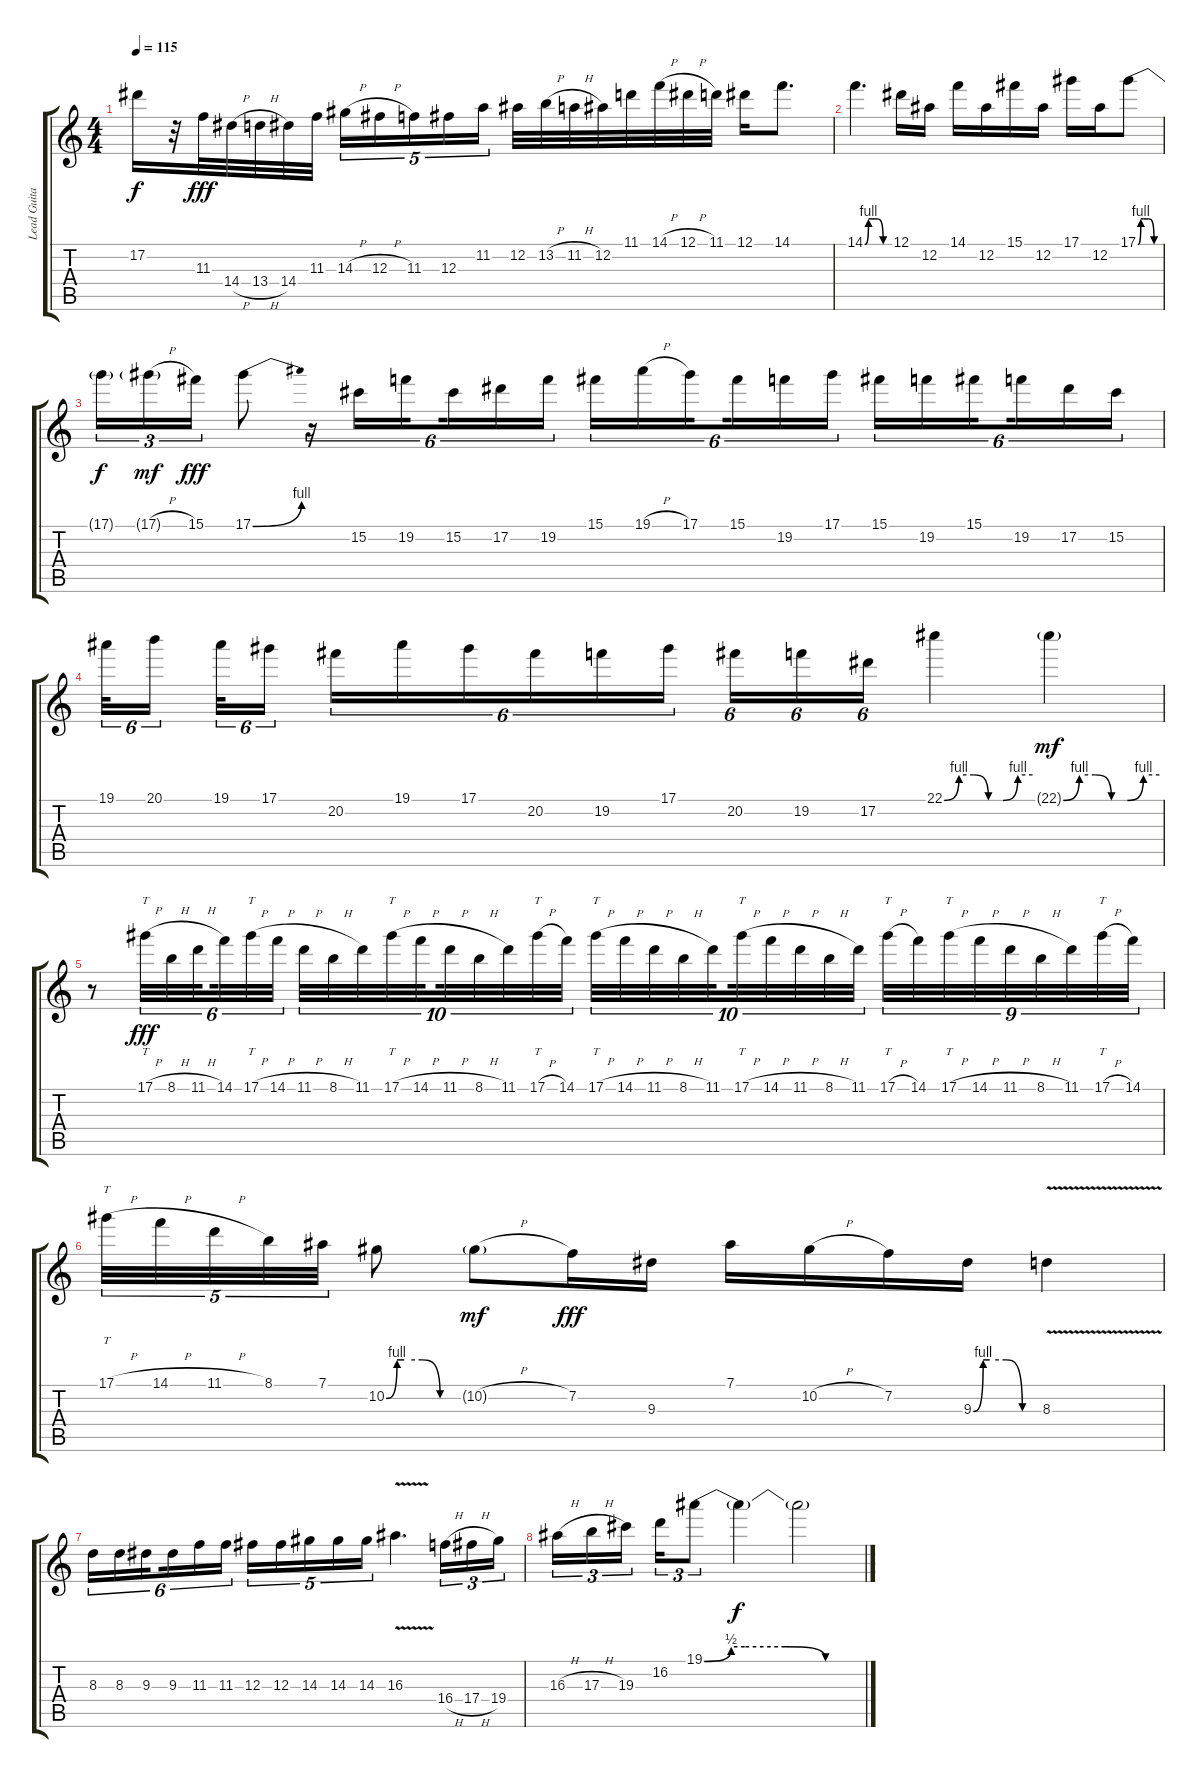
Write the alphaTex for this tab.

\track ("Lead Guitar" "Lead Guita") {instrument overdrivenguitar}
\staff {score tabs}
\tuning (Eb4 Bb3 Gb3 Db3 Ab2 Eb2) {hide}
\ts (4 4)
\tempo 115
\clef g2
\ks c
17.2{t}.16{dy f} r.32 11.3.32{dy fff} 14.4{h}.32 13.4{h}.32 14.4.32 11.3.32 14.3{h}.16{tu (5 4)} 12.3{h}.16{tu (5 4)} 11.3.16{tu (5 4)} 12.3.16{tu (5 4)} 11.2.16{tu (5 4)} 12.2.32 13.2{h}.32 11.2{h}.32 12.2.32 11.1.32 14.1{h}.32 12.1{h}.32 11.1.32 12.1.16 14.1.8{d} |
14.1{be (custom 0 0 9 4 15 4 30 4 45 0 60 0)}.4{d} 12.1.16 12.2.16 14.1.16 12.2.16 15.1.16 12.2.16 17.1.16 12.2.16 17.1{be (custom 0 0 8 4 15 4 30 4 45 0 60 0)}.8 |
17.1{t}.16{tu (3 2) dy f} 17.1{h g}.16{tu (3 2) dy mf} 15.1.16{tu (3 2) dy fff} 17.1{be (bend 0 0 60 4)}.8 r.16{tu (6 4)} 15.2.16{tu (6 4)} 19.2.16{tu (6 4) beam splitsecondary} 15.2.16{tu (6 4)} 17.2.16{tu (6 4)} 19.2.16{tu (6 4)} 15.1.16{tu (6 4)} 19.1{h}.16{tu (6 4)} 17.1.16{tu (6 4) beam splitsecondary} 15.1.16{tu (6 4)} 19.2.16{tu (6 4)} 17.1.16{tu (6 4)} 15.1.16{tu (6 4)} 19.2.16{tu (6 4)} 15.1.16{tu (6 4) beam splitsecondary} 19.2.16{tu (6 4)} 17.2.16{tu (6 4)} 15.2.16{tu (6 4)} |
19.1.32{tu (6 4)} 20.1.16{tu (6 4) beam splitsecondary} 19.1.32{tu (6 4)} 17.1.16{tu (6 4) beam splitsecondary} 20.2.16{tu (6 4)} 19.1.16{tu (6 4)} 17.1.16{tu (6 4)} 20.2.16{tu (6 4)} 19.2.16{tu (6 4)} 17.1.16{tu (6 4) beam splitsecondary} 20.2.16{tu (6 4)} 19.2.16{tu (6 4)} 17.2.16{tu (6 4)} 22.1{be (custom 0 0 10 4 20 4 30 0 40 0 50 4 60 4)}.4 22.1{be (custom 0 0 10 4 20 4 30 0 40 0 50 4 60 4) g}.4{dy mf} |
r.8 17.1{h}.32{tt tu (6 4) dy fff} 8.1{h}.32{tu (6 4)} 11.1{h}.32{tu (6 4) beam splitsecondary} 14.1.32{tu (6 4)} 17.1{h}.32{tt tu (6 4)} 14.1{h}.32{tu (6 4)} 11.1{h}.32{tu (10 8)} 8.1{h}.32{tu (10 8)} 11.1.32{tu (10 8)} 17.1{h}.32{tt tu (10 8)} 14.1{h}.32{tu (10 8) beam splitsecondary} 11.1{h}.32{tu (10 8)} 8.1{h}.32{tu (10 8)} 11.1.32{tu (10 8)} 17.1{h}.32{tt tu (10 8)} 14.1.32{tu (10 8)} 17.1{h}.32{tt tu (10 8)} 14.1{h}.32{tu (10 8)} 11.1{h}.32{tu (10 8)} 8.1{h}.32{tu (10 8)} 11.1.32{tu (10 8) beam splitsecondary} 17.1{h}.32{tt tu (10 8)} 14.1{h}.32{tu (10 8)} 11.1{h}.32{tu (10 8)} 8.1{h}.32{tu (10 8)} 11.1.32{tu (10 8)} 17.1{h}.32{tt tu (9 8)} 14.1.32{tu (9 8)} 17.1{h}.32{tt tu (9 8)} 14.1{h}.32{tu (9 8)} 11.1{h}.32{tu (9 8)} 8.1{h}.32{tu (9 8)} 11.1.32{tu (9 8)} 17.1{h}.32{tt tu (9 8)} 14.1.32{tu (9 8)} |
17.1{h}.32{tt tu (5 4)} 14.1{h}.32{tu (5 4)} 11.1{h}.32{tu (5 4)} 8.1.32{tu (5 4)} 7.1.32{tu (5 4)} 10.2{be (custom 0 0 9 4 15 4 30 4 45 0 60 0)}.8 10.2{h g}.8{dy mf} 7.2.16{dy fff} 9.3.16 7.1.16 10.2{h}.16 7.2.16 9.3{be (custom 0 0 9 4 15 4 30 4 45 0 60 0)}.16 8.3{v}.4 |
8.3.16{tu (6 4)} 8.3.16{tu (6 4)} 9.3.16{tu (6 4) beam splitsecondary} 9.3.16{tu (6 4)} 11.3.16{tu (6 4)} 11.3.16{tu (6 4)} 12.3.16{tu (5 4)} 12.3.16{tu (5 4)} 14.3.16{tu (5 4)} 14.3.16{tu (5 4)} 14.3.16{tu (5 4)} 16.3{v}.4{d} 16.4{h}.16{tu (3 2)} 17.4{h}.16{tu (3 2)} 19.4.16{tu (3 2)} |
16.3{h}.16{tu (3 2)} 17.3{h}.16{tu (3 2)} 19.3.16{tu (3 2) beam splitsecondary} 16.2.16{tu (3 2)} 19.1{be (custom 0 0 10 2 15 2 30 2 45 0 60 0)}.8{tu (3 2)} 19.1{t}.4{dy f} 19.1{t}.2
